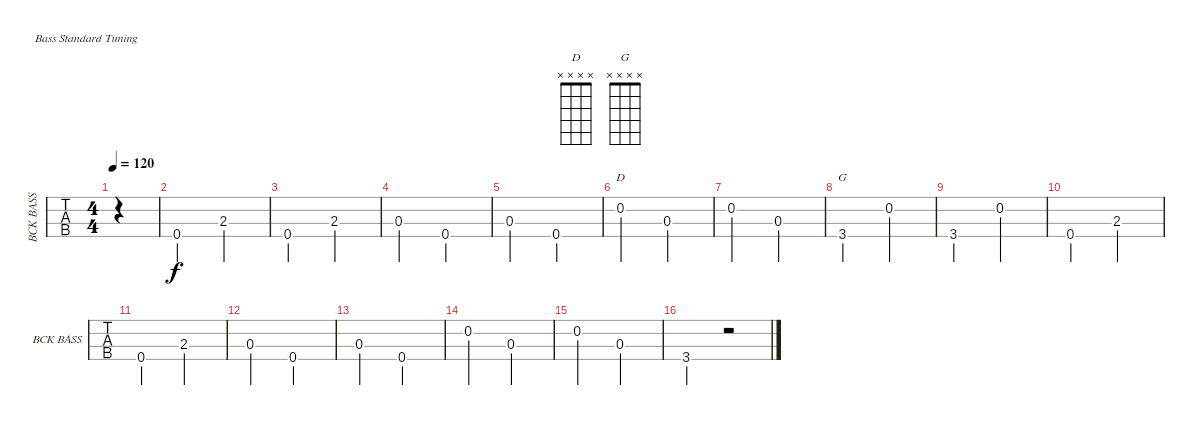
\defaultSystemsLayout 4
\bracketExtendMode groupsimilarinstruments
\singleTrackTrackNamePolicy allsystems
\multiTrackTrackNamePolicy allsystems
\otherSystemsTrackNameOrientation horizontal
\track ("BCK BASS" "BCK BASS") {instrument acousticbass}
\staff {tabs}
\tuning (G2 D2 A1 E1)
\chord ("D" x x x x)
\chord ("G" x x x x)
\ts (4 4)
\tempo 120
\clef f4
\ks c
|
0.4.2 2.3.2 |
0.4.2 2.3.2 |
0.3.2 0.4.2 |
0.3.2 0.4.2 |
0.2.2{ch "D"} 0.3.2 |
0.2.2 0.3.2 |
3.4.2{ch "G"} 0.2.2 |
3.4.2 0.2.2 |
0.4.2 2.3.2 |
0.4.2 2.3.2 |
0.3.2 0.4.2 |
0.3.2 0.4.2 |
0.2.2 0.3.2 |
0.2.2 0.3.2 |
3.4.2 r.2
